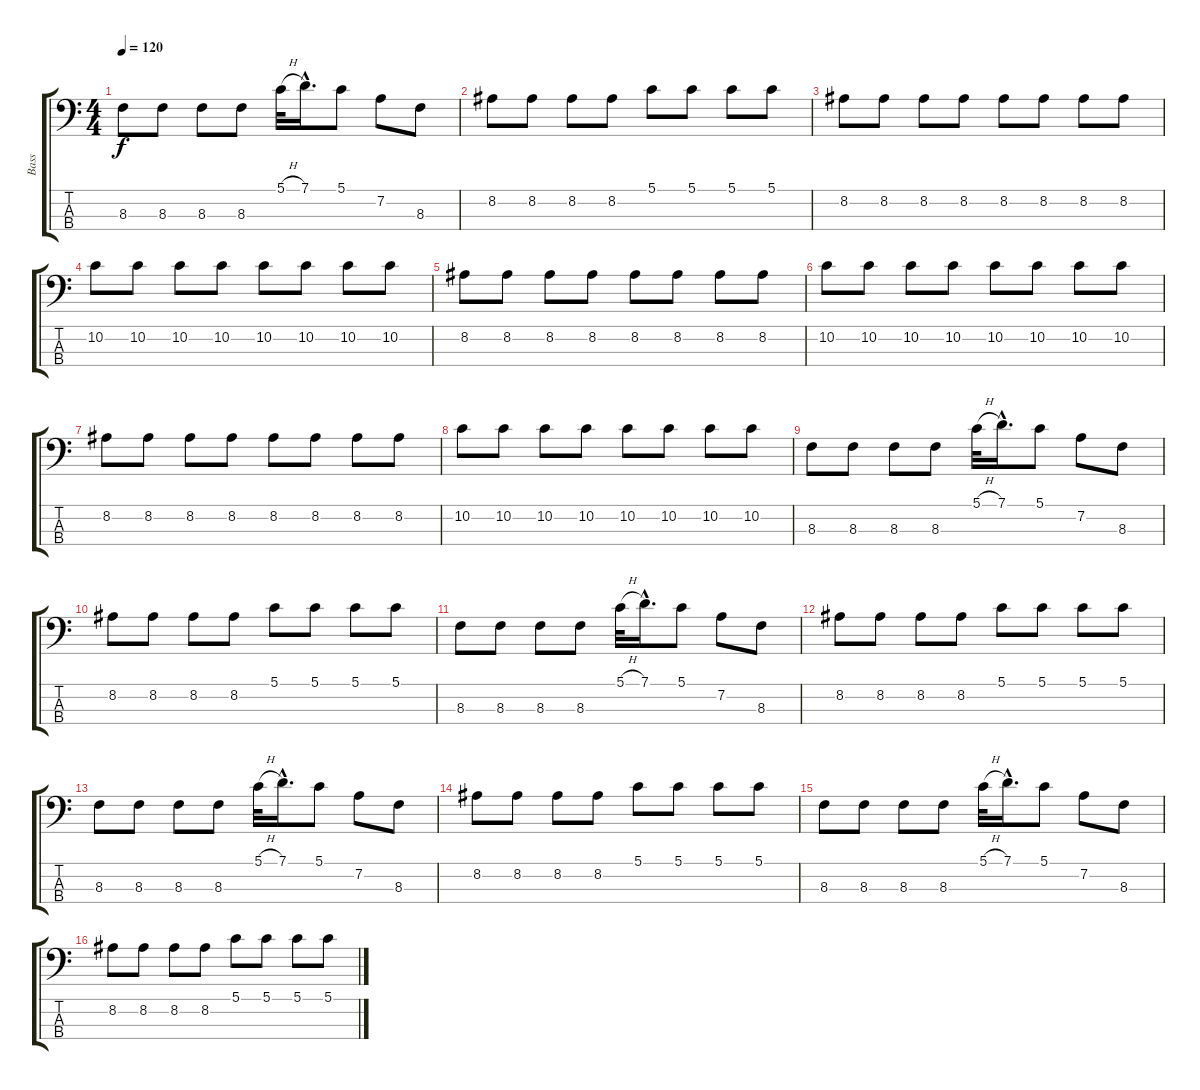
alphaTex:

\track ("Bass" "Bass") {instrument electricbassfinger}
\staff {score tabs}
\tuning (G2 D2 A1 E1) {hide}
\ts (4 4)
\tempo 120
\clef f4
\ks c
8.3.8{dy f} 8.3.8 8.3.8 8.3.8 5.1{h}.32 7.1{hac}.16{d} 5.1.8 7.2.8 8.3.8 |
8.2.8 8.2.8 8.2.8 8.2.8 5.1.8 5.1.8 5.1.8 5.1.8 |
8.2.8 8.2.8 8.2.8 8.2.8 8.2.8 8.2.8 8.2.8 8.2.8 |
10.2.8 10.2.8 10.2.8 10.2.8 10.2.8 10.2.8 10.2.8 10.2.8 |
8.2.8 8.2.8 8.2.8 8.2.8 8.2.8 8.2.8 8.2.8 8.2.8 |
10.2.8 10.2.8 10.2.8 10.2.8 10.2.8 10.2.8 10.2.8 10.2.8 |
8.2.8 8.2.8 8.2.8 8.2.8 8.2.8 8.2.8 8.2.8 8.2.8 |
10.2.8 10.2.8 10.2.8 10.2.8 10.2.8 10.2.8 10.2.8 10.2.8 |
8.3.8 8.3.8 8.3.8 8.3.8 5.1{h}.32 7.1{hac}.16{d} 5.1.8 7.2.8 8.3.8 |
8.2.8 8.2.8 8.2.8 8.2.8 5.1.8 5.1.8 5.1.8 5.1.8 |
8.3.8 8.3.8 8.3.8 8.3.8 5.1{h}.32 7.1{hac}.16{d} 5.1.8 7.2.8 8.3.8 |
8.2.8 8.2.8 8.2.8 8.2.8 5.1.8 5.1.8 5.1.8 5.1.8 |
8.3.8 8.3.8 8.3.8 8.3.8 5.1{h}.32 7.1{hac}.16{d} 5.1.8 7.2.8 8.3.8 |
8.2.8 8.2.8 8.2.8 8.2.8 5.1.8 5.1.8 5.1.8 5.1.8 |
8.3.8 8.3.8 8.3.8 8.3.8 5.1{h}.32 7.1{hac}.16{d} 5.1.8 7.2.8 8.3.8 |
8.2.8 8.2.8 8.2.8 8.2.8 5.1.8 5.1.8 5.1.8 5.1.8
